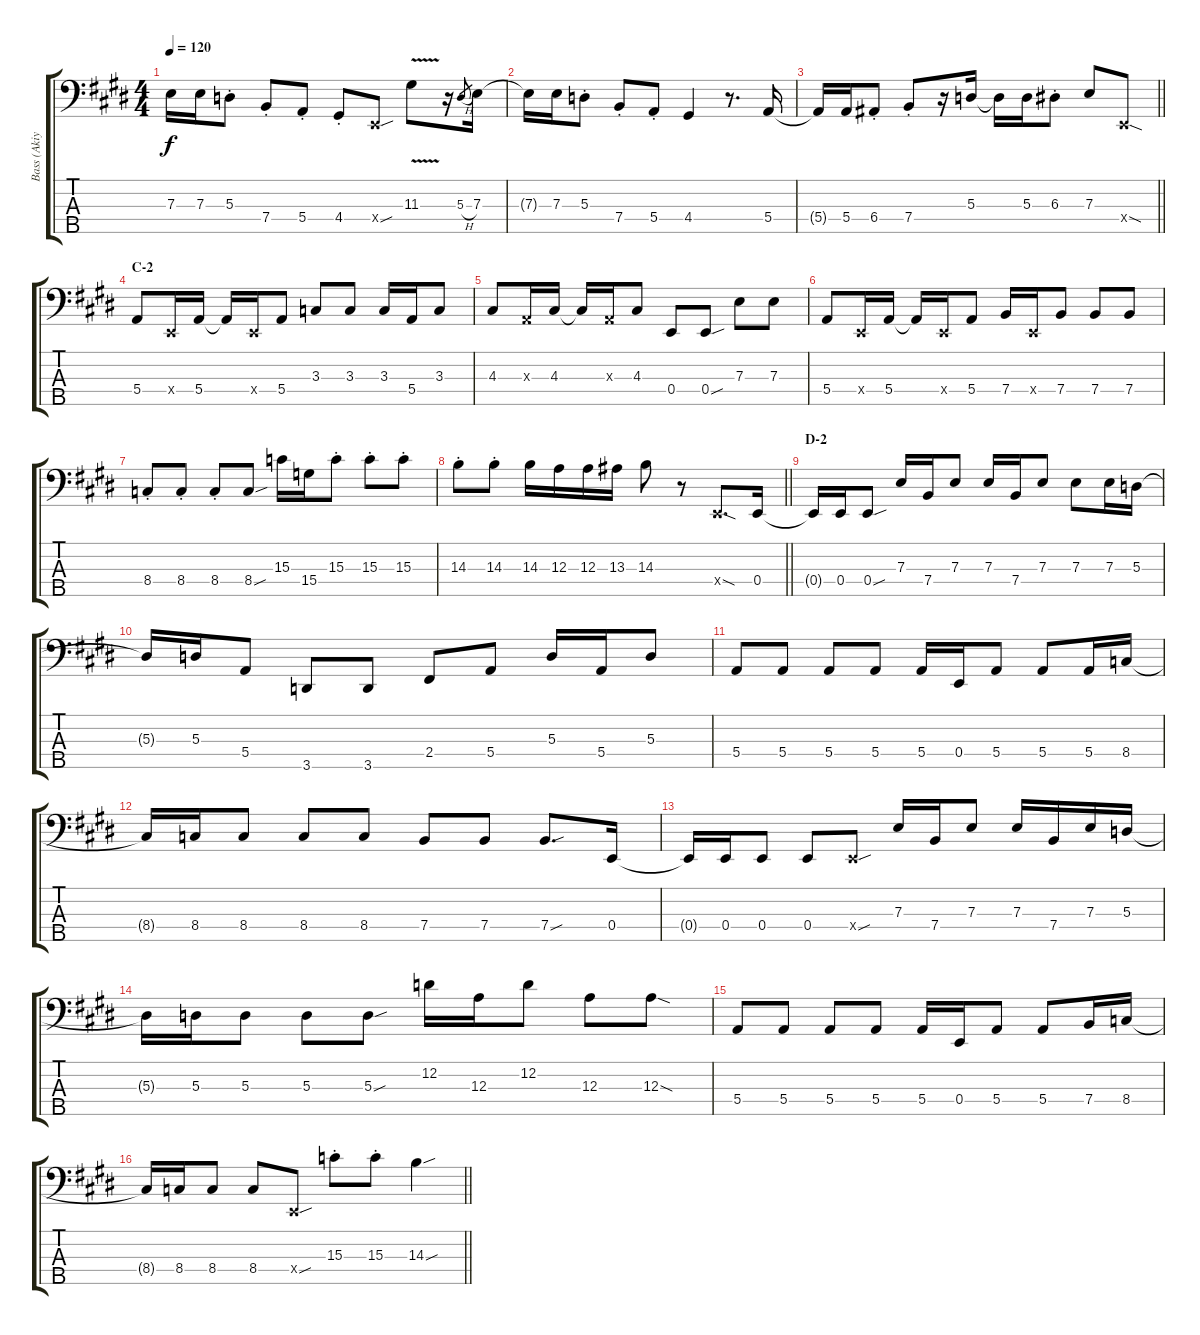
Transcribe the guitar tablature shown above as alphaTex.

\track ("Bass (Akiyama Mio)" "Bass (Akiy") {instrument electricbassfinger}
\staff {score tabs}
\tuning (G2 D2 A1 E1 B0) {hide}
\ts (4 4)
\tempo 120
\clef f4
\ks e
7.3{t}.16{dy f} 7.3.16 5.3{st}.8 7.4{st}.8 5.4{st}.8 4.4{st}.8 0.4{sou x}.8 11.3{v}.8 r.16 5.3{h}.8{gr} 7.3.16 |
7.3{t}.16 7.3.16 5.3{st}.8 7.4{st}.8 5.4{st}.8 4.4.4 r.8{d} 5.4.16 |
\barLineRight lightlight
5.4{t}.16 5.4.16 6.4{st}.8 7.4{st}.8 r.16 5.3.16 5.3{t}.16 5.3.16 6.3{st}.8 7.3.8 0.4{sod x}.8 |
\section ("" "C-2")
5.4.8 0.4{x}.16 5.4.16 5.4{t}.16 0.4{x}.16 5.4.8 3.3.8 3.3.8 3.3.16 5.4.16 3.3.8 |
4.3.8 0.3{x}.16 4.3.16 4.3{t}.16 0.3{x}.16 4.3.8 0.4.8 0.4{sou}.8 7.3.8 7.3.8 |
5.4.8 0.4{x}.16 5.4.16 5.4{t}.16 0.4{x}.16 5.4.8 7.4.16 0.4{x}.16 7.4.8 7.4.8 7.4.8 |
8.4{st}.8 8.4{st}.8 8.4{st}.8 8.4{sou}.8 15.3.16 15.4.16 15.3{st}.8 15.3{st}.8 15.3{st}.8 |
\barLineRight lightlight
14.3{st}.8 14.3{st}.8 14.3.16 12.3.16 12.3.16 13.3.16 14.3.8 r.8 0.4{sod x}.8{d} 0.4.16 |
\section ("" "D-2")
0.4{t}.16 0.4.16 0.4{sou}.8 7.3.16 7.4.16 7.3.8 7.3.16 7.4.16 7.3.8 7.3.8 7.3.16 5.3.16 |
5.3{t}.16 5.3.16 5.4.8 3.5.8 3.5.8 2.4.8 5.4.8 5.3.16 5.4.16 5.3.8 |
5.4.8 5.4.8 5.4.8 5.4.8 5.4.16 0.4.16 5.4.8 5.4.8 5.4.16 8.4.16 |
8.4{t}.16 8.4.16 8.4.8 8.4.8 8.4.8 7.4.8 7.4.8 7.4{sou}.8{d} 0.4.16 |
0.4{t}.16 0.4.16 0.4.8 0.4.8 0.4{sou x}.8 7.3.16 7.4.16 7.3.8 7.3.16 7.4.16 7.3.16 5.3.16 |
5.3{t}.16 5.3.16 5.3.8 5.3.8 5.3{sou}.8 12.2.16 12.3.16 12.2.8 12.3.8 12.3{sod}.8 |
5.4.8 5.4.8 5.4.8 5.4.8 5.4.16 0.4.16 5.4.8 5.4.8 7.4.16 8.4.16 |
\barLineRight lightlight
8.4{t}.16 8.4.16 8.4.8 8.4.8 0.4{sou x}.8 15.3{st}.8 15.3{st}.8 14.3{sou}.4
